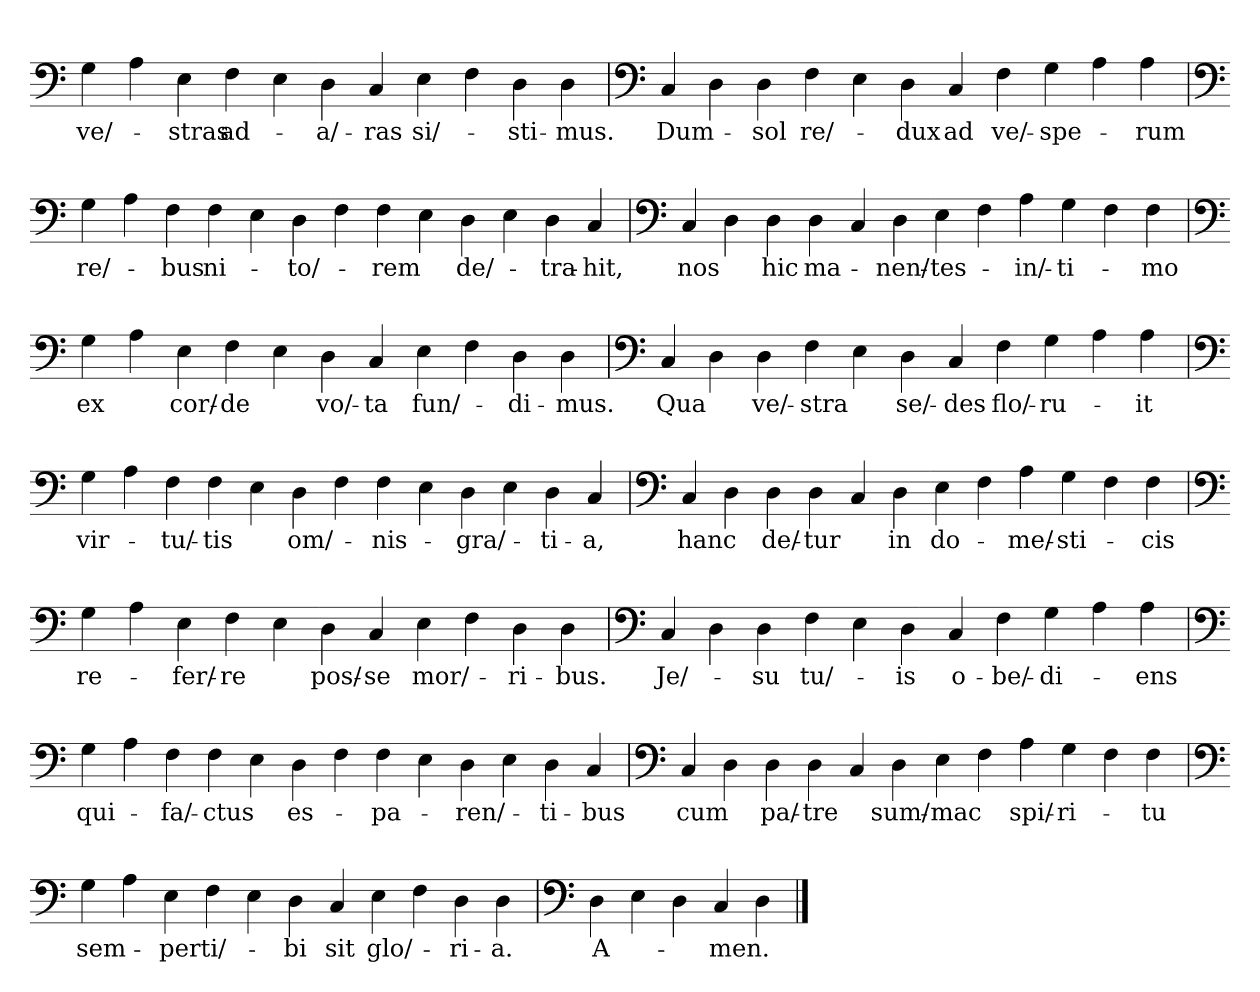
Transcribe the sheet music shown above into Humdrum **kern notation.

**kern	**text
*part1	*part1
*staff1	*staff1
*clefF4	*
=	=
4G	ve/-
4A	.
4E	-stras
4F	ad-
4E	.
4D	-a/-
4C	-ras
4E	si/-
4F	.
4D	-sti-
4D	-mus.
=	=
*clefF4	*
4C	Dum-
4D	.
4D	-sol
4F	re/-
4E	.
4D	-dux
4C	ad
4F	ve/-
4G	-spe-
4A	.
4A	-rum
=`	=`
*clefF4	*
4G	re/-
4A	.
4F	-bus
4F	ni-
4E	.
4D	-to/-
4F	.
4F	-rem
4E	.
4D	de/-
4E	.
4D	-tra-
4C	-hit,
='	='
*clefF4	*
4C	nos
4D	.
4D	hic
4D	ma-
4C	.
4D	-nen/-
4E	-tes-
4F	.
4A	-in/-
4G	-ti-
4F	.
4F	-mo
=`	=`
*clefF4	*
4G	ex
4A	.
4E	cor/-
4F	-de
4E	.
4D	vo/-
4C	-ta
4E	fun/-
4F	.
4D	-di-
4D	-mus.
=	=
*clefF4	*
4C	Qua
4D	.
4D	ve/-
4F	-stra
4E	.
4D	se/-
4C	-des
4F	flo/-
4G	-ru-
4A	.
4A	-it
=`	=`
*clefF4	*
4G	vir-
4A	.
4F	-tu/-
4F	-tis
4E	.
4D	om/-
4F	.
4F	-nis-
4E	.
4D	-gra/-
4E	.
4D	-ti-
4C	-a,
='	='
*clefF4	*
4C	hanc
4D	.
4D	de/-
4D	-tur
4C	.
4D	in
4E	do-
4F	.
4A	-me/-
4G	-sti-
4F	.
4F	-cis
=`	=`
*clefF4	*
4G	re-
4A	.
4E	-fer/-
4F	-re
4E	.
4D	pos/-
4C	-se
4E	mor/-
4F	.
4D	-ri-
4D	-bus.
=	=
*clefF4	*
4C	Je/-
4D	.
4D	-su
4F	tu/-
4E	.
4D	-is
4C	o-
4F	-be/-
4G	-di-
4A	.
4A	-ens
=`	=`
*clefF4	*
4G	qui-
4A	.
4F	-fa/-
4F	-ctus
4E	.
4D	es-
4F	.
4F	-pa-
4E	.
4D	-ren/-
4E	.
4D	-ti-
4C	-bus
='	='
*clefF4	*
4C	cum
4D	.
4D	pa/-
4D	-tre
4C	.
4D	sum/-
4E	-mac
4F	.
4A	spi/-
4G	-ri-
4F	.
4F	-tu
=`	=`
*clefF4	*
4G	sem-
4A	.
4E	-per
4F	ti/-
4E	.
4D	-bi
4C	sit
4E	glo/-
4F	.
4D	-ri-
4D	-a.
=	=
*clefF4	*
4D	A-
4E	.
4D	.
4C	-men.
4D	.
==	==
*-	*-
